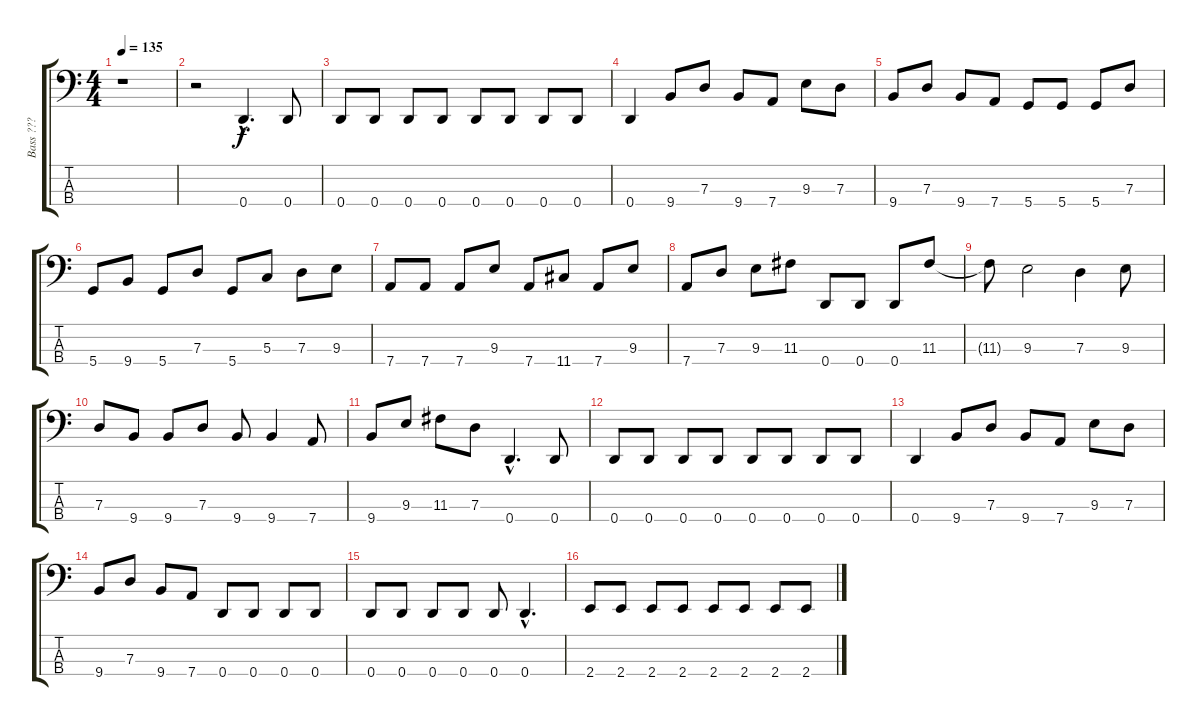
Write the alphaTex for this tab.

\track ("Bass ???" "Bass ???") {instrument electricbassfinger}
\staff {score tabs}
\tuning (F2 C2 G1 D1) {hide}
\ts (4 4)
\tempo 135
\clef f4
\ks c
r.1{dy f instrument electricbassfinger} |
r.2 0.4{hac}.4{d} 0.4.8 |
0.4.8 0.4.8 0.4.8 0.4.8 0.4.8 0.4.8 0.4.8 0.4.8 |
0.4.4 9.4.8 7.3.8 9.4.8 7.4.8 9.3.8 7.3.8 |
9.4.8 7.3.8 9.4.8 7.4.8 5.4.8 5.4.8 5.4.8 7.3.8 |
5.4.8 9.4.8 5.4.8 7.3.8 5.4.8 5.3.8 7.3.8 9.3.8 |
7.4.8 7.4.8 7.4.8 9.3.8 7.4.8 11.4.8 7.4.8 9.3.8 |
7.4.8 7.3.8 9.3.8 11.3.8 0.4.8 0.4.8 0.4.8 11.3.8 |
11.3{t}.8 9.3.2 7.3.4 9.3.8 |
7.3.8 9.4.8 9.4.8 7.3.8 9.4.8 9.4.4 7.4.8 |
9.4.8 9.3.8 11.3.8 7.3.8 0.4{hac}.4{d} 0.4.8 |
0.4.8 0.4.8 0.4.8 0.4.8 0.4.8 0.4.8 0.4.8 0.4.8 |
0.4.4 9.4.8 7.3.8 9.4.8 7.4.8 9.3.8 7.3.8 |
9.4.8 7.3.8 9.4.8 7.4.8 0.4.8 0.4.8 0.4.8 0.4.8 |
0.4.8 0.4.8 0.4.8 0.4.8 0.4.8 0.4{hac}.4{d} |
2.4.8 2.4.8 2.4.8 2.4.8 2.4.8 2.4.8 2.4.8 2.4.8
